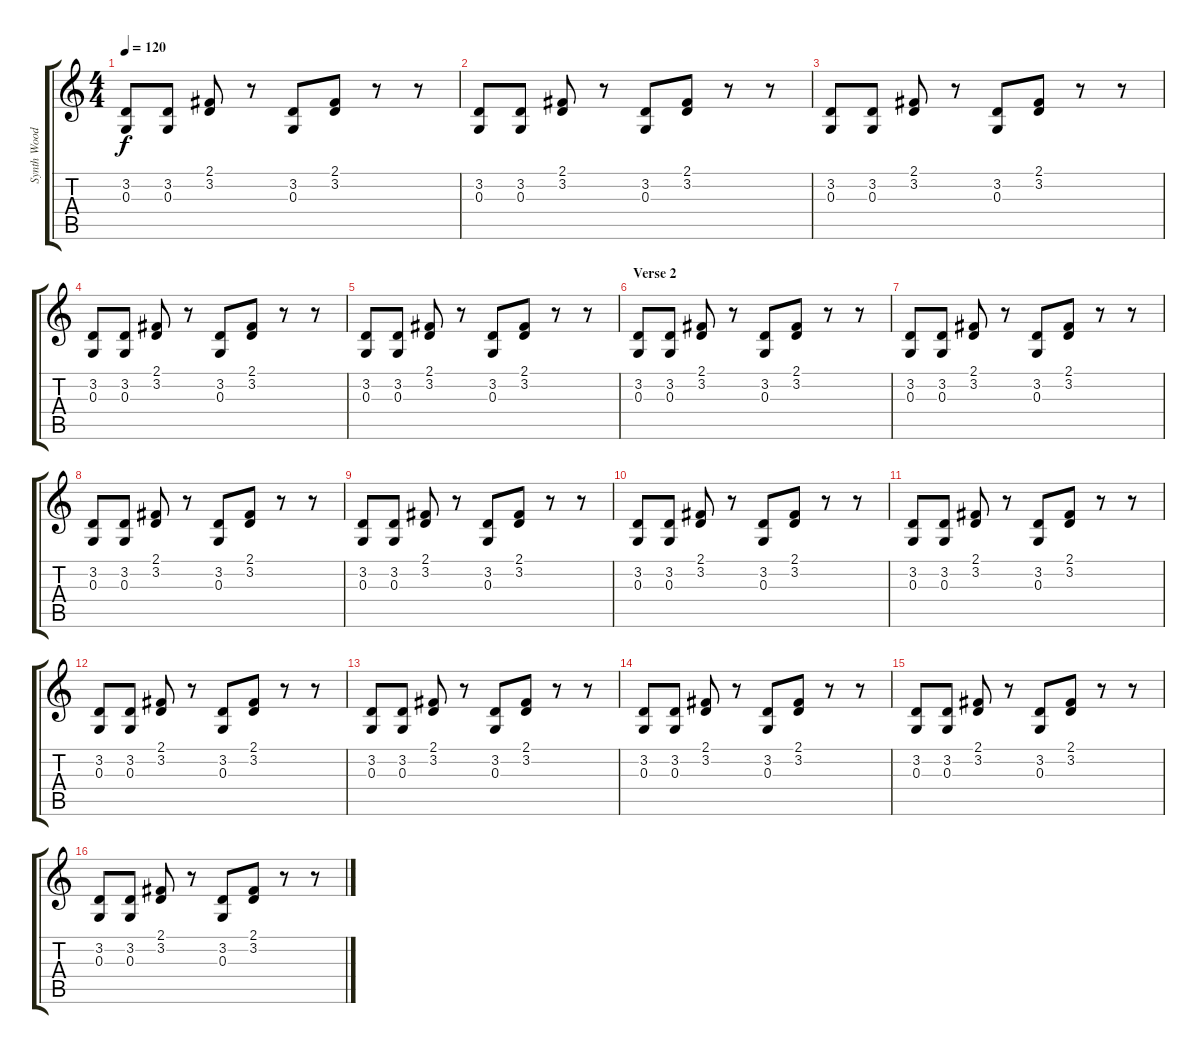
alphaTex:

\track ("Synth Woodblock" "Synth Wood") {instrument woodblock}
\staff {score tabs}
\tuning (E4 B3 G3 D3 A2 E2) {hide}
\ts (4 4)
\tempo 120
\clef g2
\ks c
(3.2 0.3).8{dy f} (3.2 0.3).8 (2.1 3.2).8 r.8 (3.2 0.3).8 (2.1 3.2).8 r.8 r.8 |
(3.2 0.3).8 (3.2 0.3).8 (2.1 3.2).8 r.8 (3.2 0.3).8 (2.1 3.2).8 r.8 r.8 |
(3.2 0.3).8 (3.2 0.3).8 (2.1 3.2).8 r.8 (3.2 0.3).8 (2.1 3.2).8 r.8 r.8 |
(3.2 0.3).8 (3.2 0.3).8 (2.1 3.2).8 r.8 (3.2 0.3).8 (2.1 3.2).8 r.8 r.8 |
(3.2 0.3).8 (3.2 0.3).8 (2.1 3.2).8 r.8 (3.2 0.3).8 (2.1 3.2).8 r.8 r.8 |
\section ("" "Verse 2")
(3.2 0.3).8 (3.2 0.3).8 (2.1 3.2).8 r.8 (3.2 0.3).8 (2.1 3.2).8 r.8 r.8 |
(3.2 0.3).8 (3.2 0.3).8 (2.1 3.2).8 r.8 (3.2 0.3).8 (2.1 3.2).8 r.8 r.8 |
(3.2 0.3).8 (3.2 0.3).8 (2.1 3.2).8 r.8 (3.2 0.3).8 (2.1 3.2).8 r.8 r.8 |
(3.2 0.3).8 (3.2 0.3).8 (2.1 3.2).8 r.8 (3.2 0.3).8 (2.1 3.2).8 r.8 r.8 |
(3.2 0.3).8 (3.2 0.3).8 (2.1 3.2).8 r.8 (3.2 0.3).8 (2.1 3.2).8 r.8 r.8 |
(3.2 0.3).8 (3.2 0.3).8 (2.1 3.2).8 r.8 (3.2 0.3).8 (2.1 3.2).8 r.8 r.8 |
(3.2 0.3).8 (3.2 0.3).8 (2.1 3.2).8 r.8 (3.2 0.3).8 (2.1 3.2).8 r.8 r.8 |
(3.2 0.3).8 (3.2 0.3).8 (2.1 3.2).8 r.8 (3.2 0.3).8 (2.1 3.2).8 r.8 r.8 |
(3.2 0.3).8 (3.2 0.3).8 (2.1 3.2).8 r.8 (3.2 0.3).8 (2.1 3.2).8 r.8 r.8 |
(3.2 0.3).8 (3.2 0.3).8 (2.1 3.2).8 r.8 (3.2 0.3).8 (2.1 3.2).8 r.8 r.8 |
(3.2 0.3).8 (3.2 0.3).8 (2.1 3.2).8 r.8 (3.2 0.3).8 (2.1 3.2).8 r.8 r.8
